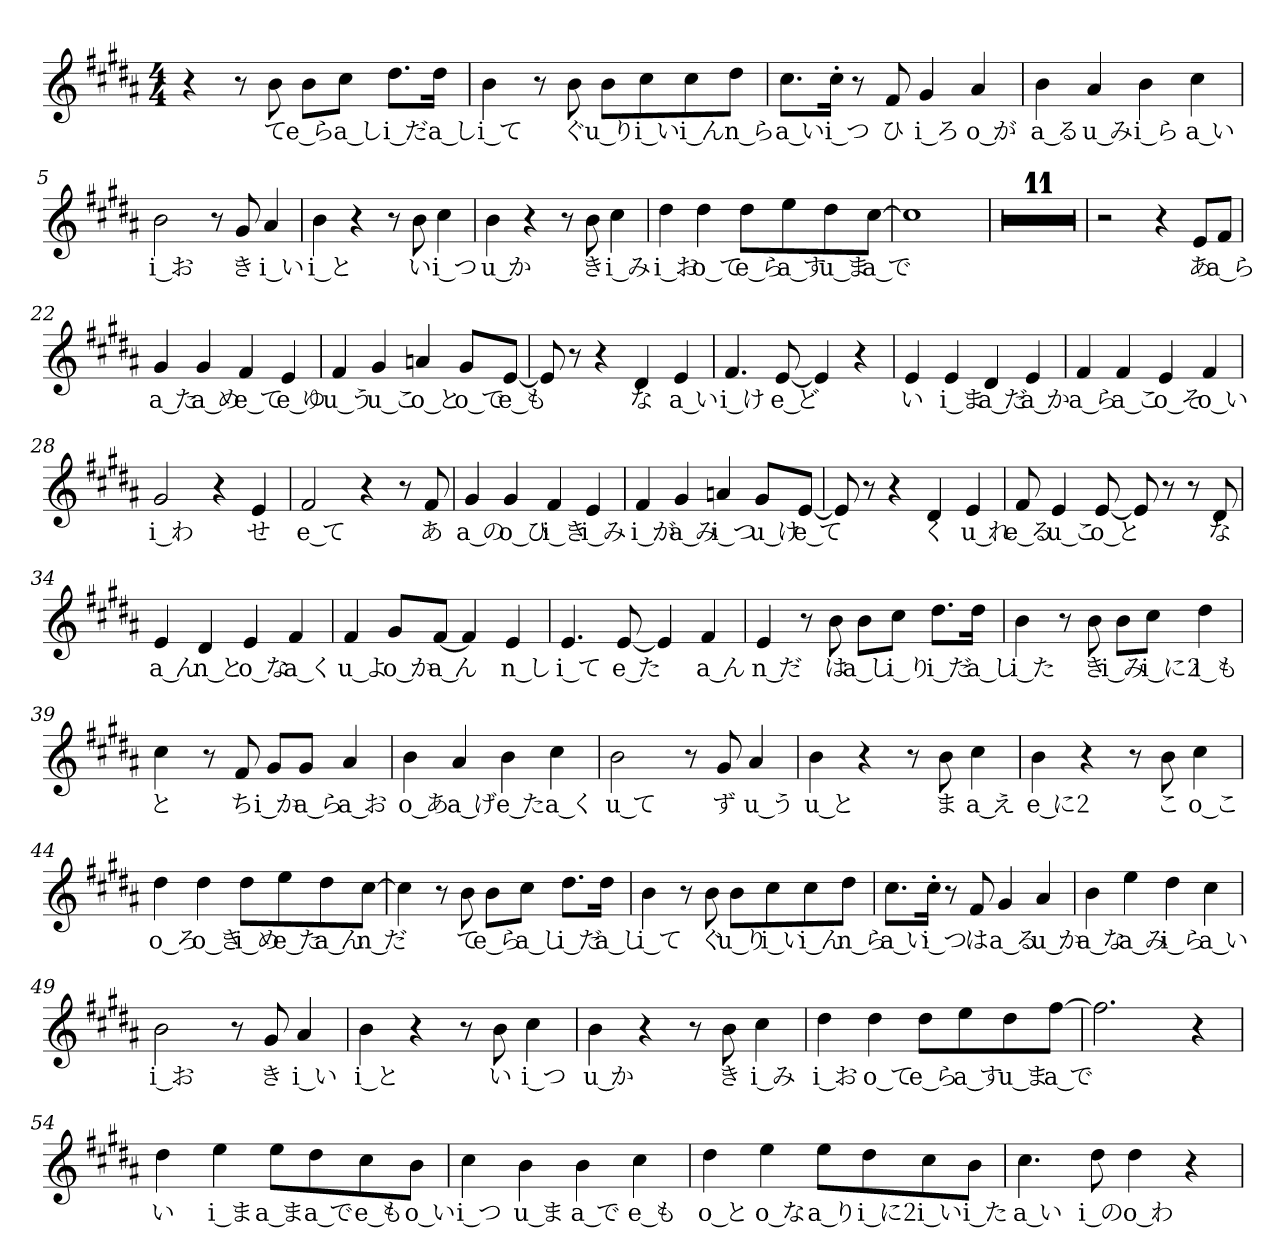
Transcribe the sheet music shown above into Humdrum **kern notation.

**kern	**text
*part1	*part1
*staff1	*staff1
*clefG2	*
*k[f#c#g#d#a#]	*
*M4/4	*
*MM200	*
=1	=1
4r	.
8r	.
8b	- て
8bL	e ら
8cc#J	a し
8.dd#L	i だ
16dd#Jk	a し
=2	=2
4b	i て
8r	.
8b	- ぐ
8bL	u り
8cc#	i い
8cc#	i ん
8dd#J	n ら
=3	=3
8.cc#L	a い
16cc#'Jk	i つ
8r	.
8f#	- ひ
4g#	i ろ
4a#	o が
=4	=4
4b	a る
4a#	u み
4b	i ら
4cc#	a い
=5	=5
2b	i お
8r	.
8g#	- き
4a#	i い
=6	=6
4b	i と
4r	.
8r	.
8b	- い
4cc#	i つ
=7	=7
4b	u か
4r	.
8r	.
8b	- き
4cc#	i み
=8	=8
4dd#	i お
4dd#	o て
8dd#L	e ら
8ee	a す
8dd#	u ま
[8cc#J	a で
=9	=9
1cc#]	.
=10	=10
1r	.
=11	=11
1r	.
=12	=12
1r	.
=13	=13
1r	.
=14	=14
1r	.
=15	=15
1r	.
=16	=16
1r	.
=17	=17
1r	.
=18	=18
1r	.
=19	=19
1r	.
=20	=20
1r	.
=21	=21
2r	.
4r	.
8eL	- あ
8f#J	a ら
=22	=22
4g#	a た
4g#	a め
4f#	e て
4e	e ゆ
=23	=23
4f#	u う
4g#	u こ
4an	o と
8g#L	o で
[8eJ	e も
=24	=24
8e]	.
8r	.
4r	.
4d#	- な
4e	a い
=25	=25
4.f#	i け
[8e	e ど
4e]	.
4r	.
=26	=26
4e	- い
4e	i ま
4d#	a だ
4e	a か
=27	=27
4f#	a ら
4f#	a こ
4e	o そ
4f#	o い
=28	=28
2g#	i わ
4r	.
4e	- せ
=29	=29
2f#	e て
4r	.
8r	.
8f#	- あ
=30	=30
4g#	a の
4g#	o ひ
4f#	i き
4e	i み
=31	=31
4f#	i が
4g#	a み
4an	i つ
8g#L	u け
[8eJ	e て
=32	=32
8e]	.
8r	.
4r	.
4d#	- く
4e	u れ
=33	=33
8f#	e る
4e	u こ
[8e	o と
8e]	.
8r	.
8r	.
8d#	- な
=34	=34
4e	a ん
4d#	n と
4e	o な
4f#	a く
=35	=35
4f#	u よ
8g#L	o か
[8f#J	a ん
4f#]	.
4e	n し
=36	=36
4.e	i て
[8e	e た
4e]	.
4f#	a ん
=37	=37
4e	n だ
8r	.
8b	- は
8bL	a し
8cc#J	i り
8.dd#L	i だ
16dd#Jk	a し
=38	=38
4b	i た
8r	.
8b	- き
8bL	i み
8cc#J	i に2
4dd#	i も
=39	=39
4cc#	- と
8r	.
8f#	- ち
8g#L	i か
8g#J	a ら
4a#	a お
=40	=40
4b	o あ
4a#	a げ
4b	e た
4cc#	a く
=41	=41
2b	u て
8r	.
8g#	- ず
4a#	u う
=42	=42
4b	u と
4r	.
8r	.
8b	- ま
4cc#	a え
=43	=43
4b	e に2
4r	.
8r	.
8b	- こ
4cc#	o こ
=44	=44
4dd#	o ろ
4dd#	o き
8dd#L	i め
8ee	e た
8dd#	a ん
[8cc#J	n だ
=45	=45
4cc#]	.
8r	.
8b	- て
8bL	e ら
8cc#J	a し
8.dd#L	i だ
16dd#Jk	a し
=46	=46
4b	i て
8r	.
8b	- ぐ
8bL	u り
8cc#	i い
8cc#	i ん
8dd#J	n ら
=47	=47
8.cc#L	a い
16cc#'Jk	i つ
8r	.
8f#	- は
4g#	a る
4a#	u か
=48	=48
4b	a な
4ee	a み
4dd#	i ら
4cc#	a い
=49	=49
2b	i お
8r	.
8g#	- き
4a#	i い
=50	=50
4b	i と
4r	.
8r	.
8b	- い
4cc#	i つ
=51	=51
4b	u か
4r	.
8r	.
8b	- き
4cc#	i み
=52	=52
4dd#	i お
4dd#	o て
8dd#L	e ら
8ee	a す
8dd#	u ま
[8ff#J	a で
=53	=53
2.ff#]	.
4r	.
=54	=54
4dd#	- い
4ee	i ま
8eeL	a ま
8dd#	a で
8cc#	e も
8bJ	o い
=55	=55
4cc#	i つ
4b	u ま
4b	a で
4cc#	e も
=56	=56
4dd#	o と
4ee	o な
8eeL	a り
8dd#	i に2
8cc#	i い
8bJ	i た
=57	=57
4.cc#	a い
8dd#	i の
4dd#	o わ
4r	.
=	=
*-	*-
